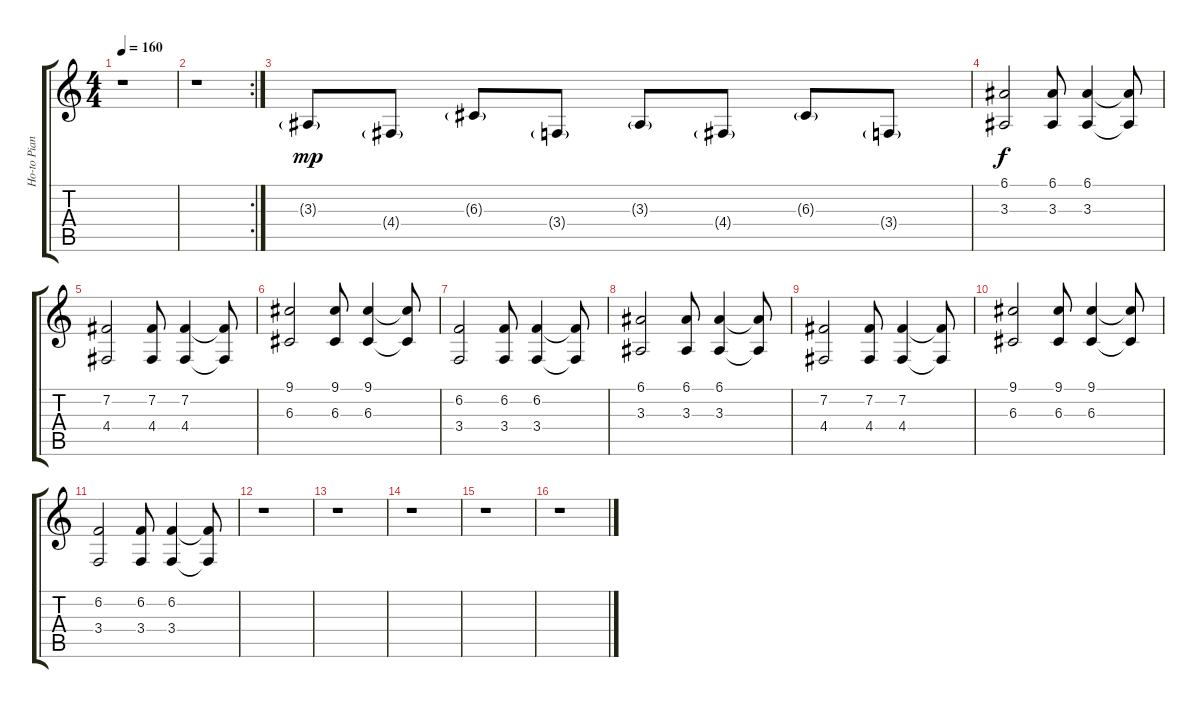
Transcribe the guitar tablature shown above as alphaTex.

\track ("Ho-to Piano" "Ho-to Pian") {instrument honkytonkpiano}
\staff {score tabs}
\tuning (E4 B3 G3 D3 A2 E2) {hide}
\ts (4 4)
\tempo 160
\clef g2
\ks c
r.1{dy f} |
\rc 2
r.1 |
3.3{g}.8{dy mp} 4.4{g}.8 6.3{g}.8 3.4{g}.8 3.3{g}.8 4.4{g}.8 6.3{g}.8 3.4{g}.8 |
(6.1 3.3).2{dy f} (6.1 3.3).8 (6.1 3.3).4 (6.1{t} 3.3{t}).8 |
(7.2 4.4).2 (7.2 4.4).8 (7.2 4.4).4 (7.2{t} 4.4{t}).8 |
(9.1 6.3).2 (9.1 6.3).8 (9.1 6.3).4 (9.1{t} 6.3{t}).8 |
(6.2 3.4).2 (6.2 3.4).8 (6.2 3.4).4 (6.2{t} 3.4{t}).8 |
(6.1 3.3).2 (6.1 3.3).8 (6.1 3.3).4 (6.1{t} 3.3{t}).8 |
(7.2 4.4).2 (7.2 4.4).8 (7.2 4.4).4 (7.2{t} 4.4{t}).8 |
(9.1 6.3).2 (9.1 6.3).8 (9.1 6.3).4 (9.1{t} 6.3{t}).8 |
(6.2 3.4).2 (6.2 3.4).8 (6.2 3.4).4 (6.2{t} 3.4{t}).8 |
r.1 |
r.1 |
r.1 |
r.1 |
r.1
